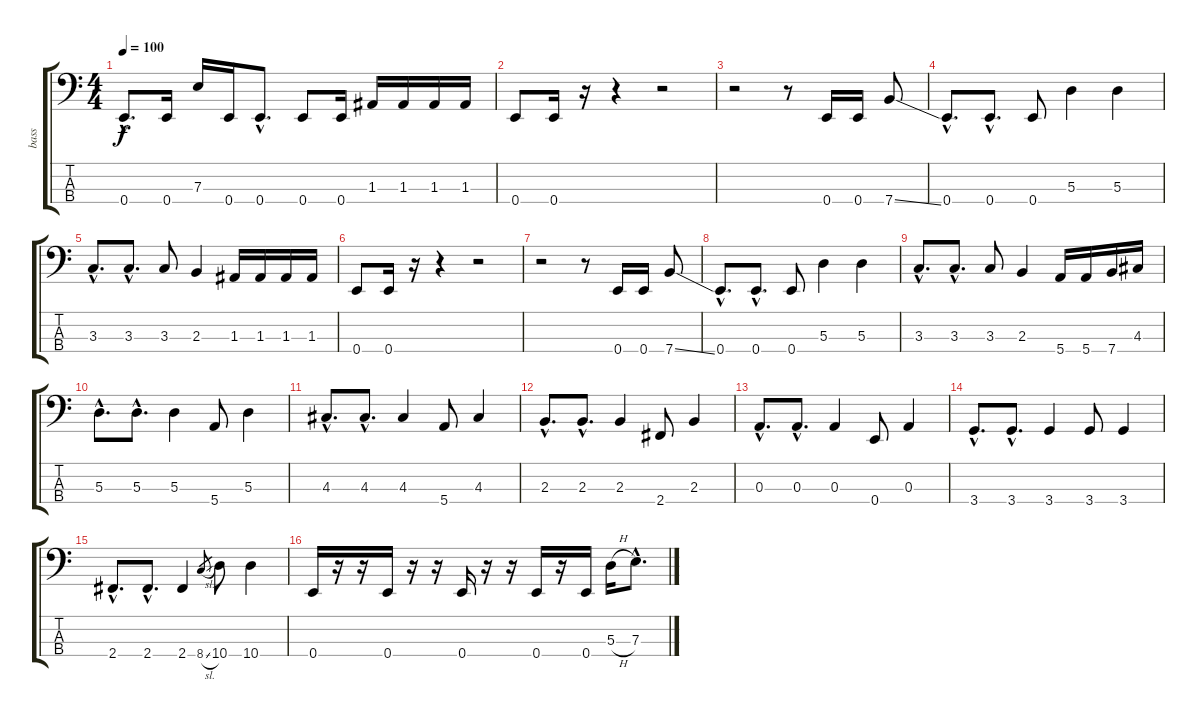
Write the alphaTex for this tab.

\track ("bass" "bass") {instrument electricbassfinger}
\staff {score tabs}
\tuning (G2 D2 A1 E1) {hide}
\ts (4 4)
\tempo 100
\clef f4
\ks c
0.4{hac}.8{d dy f} 0.4.16 7.3.16 0.4.16 0.4{hac}.8{d} 0.4.8 0.4.16 1.3.16 1.3.16 1.3.16 1.3.16 |
0.4.8 0.4.16 r.16 r.4 r.2 |
r.2 r.8 0.4.16 0.4.16 7.4{ss}.8 |
0.4{hac}.8{d} 0.4{hac}.8{d} 0.4.8 5.3.4 5.3.4 |
3.3{hac}.8{d} 3.3{hac}.8{d} 3.3.8 2.3.4 1.3.16 1.3.16 1.3.16 1.3.16 |
0.4.8 0.4.16 r.16 r.4 r.2 |
r.2 r.8 0.4.16 0.4.16 7.4{ss}.8 |
0.4{hac}.8{d} 0.4{hac}.8{d} 0.4.8 5.3.4 5.3.4 |
3.3{hac}.8{d} 3.3{hac}.8{d} 3.3.8 2.3.4 5.4.16 5.4.16 7.4.16 4.3.16 |
5.3{hac}.8{d} 5.3{hac}.8{d} 5.3.4 5.4.8 5.3.4 |
4.3{hac}.8{d} 4.3{hac}.8{d} 4.3.4 5.4.8 4.3.4 |
2.3{hac}.8{d} 2.3{hac}.8{d} 2.3.4 2.4.8 2.3.4 |
0.3{hac}.8{d} 0.3{hac}.8{d} 0.3.4 0.4.8 0.3.4 |
3.4{hac}.8{d} 3.4{hac}.8{d} 3.4.4 3.4.8 3.4.4 |
2.4{hac}.8{d} 2.4{hac}.8{d} 2.4.4 8.4{sl}.8{gr} 10.4.8 10.4.4 |
0.4.16 r.16 r.16 0.4.16 r.16 r.16 0.4.16 r.16 r.16 0.4.16 r.16 0.4.16 5.3{h}.16 7.3{hac}.8{d}
